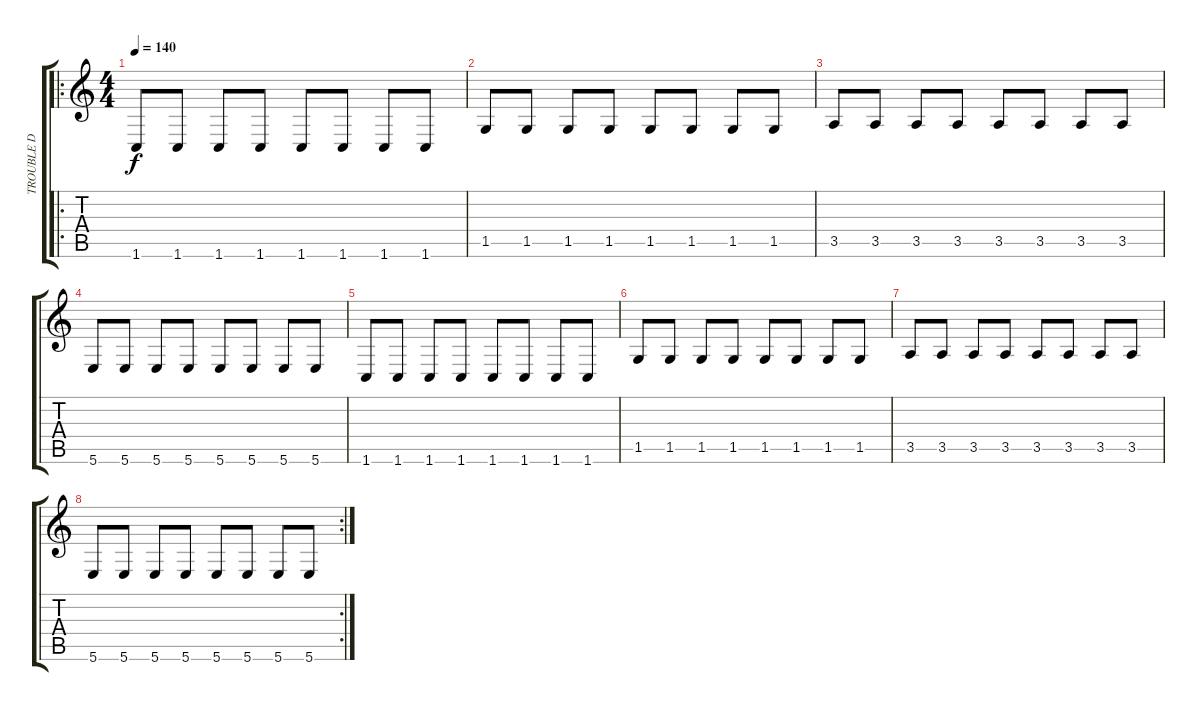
\track ("TROUBLE D" "TROUBLE D") {instrument electricbassfinger}
\staff {score tabs}
\tuning (Db4 Ab3 E3 B2 Gb2 B1) {hide}
\ro
\ts (4 4)
\tempo 140
\clef g2
\ks c
1.6.8{dy f} 1.6.8 1.6.8 1.6.8 1.6.8 1.6.8 1.6.8 1.6.8 |
1.5.8 1.5.8 1.5.8 1.5.8 1.5.8 1.5.8 1.5.8 1.5.8 |
3.5.8 3.5.8 3.5.8 3.5.8 3.5.8 3.5.8 3.5.8 3.5.8 |
5.6.8 5.6.8 5.6.8 5.6.8 5.6.8 5.6.8 5.6.8 5.6.8 |
1.6.8 1.6.8 1.6.8 1.6.8 1.6.8 1.6.8 1.6.8 1.6.8 |
1.5.8 1.5.8 1.5.8 1.5.8 1.5.8 1.5.8 1.5.8 1.5.8 |
3.5.8 3.5.8 3.5.8 3.5.8 3.5.8 3.5.8 3.5.8 3.5.8 |
\rc 2
5.6.8 5.6.8 5.6.8 5.6.8 5.6.8 5.6.8 5.6.8 5.6.8
